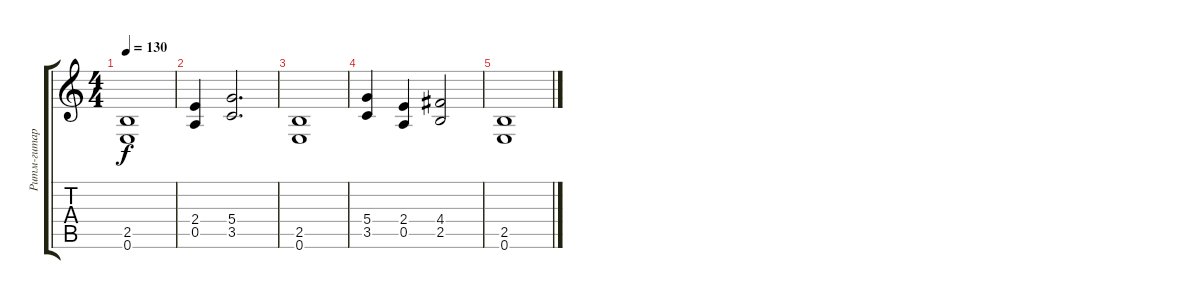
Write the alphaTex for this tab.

\track ("Ритм-гитара (Силеноз)" "Ритм-гитар") {instrument distortionguitar}
\staff {score tabs}
\tuning (E4 B3 G3 D3 A2 E2) {hide}
\ts (4 4)
\tempo 130
\clef g2
\ks c
(2.5 0.6).1{dy f volume 4} |
(2.4 0.5).4{volume 3} (5.4 3.5).2{d volume 2} |
(2.5 0.6).1{volume 1} |
(5.4 3.5).4{volume 0} (2.4 0.5).4{volume 0} (4.4 2.5).2{volume 0} |
(2.5 0.6).1{volume 0}
